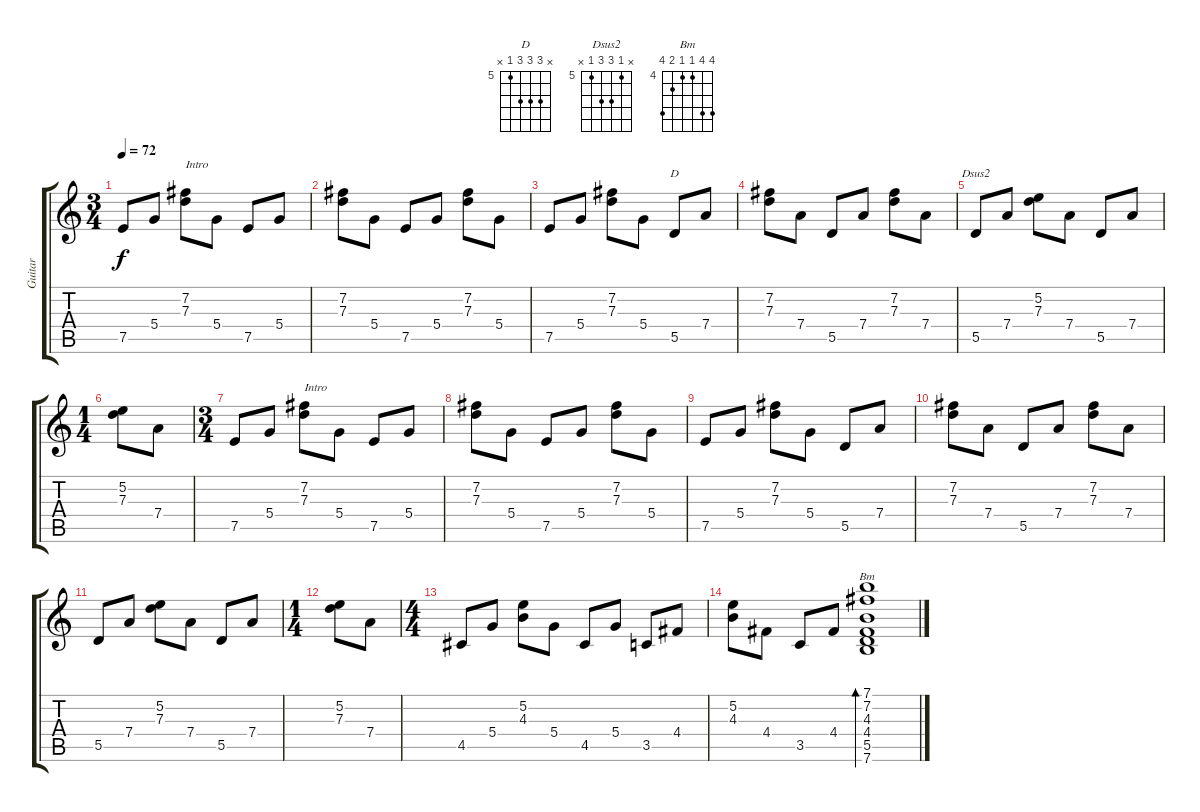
\track ("Guitar" "Guitar") {instrument acousticguitarnylon}
\staff {score tabs}
\tuning (E4 B3 G3 D3 A2 E2) {hide}
\chord ("D" x 7 7 7 5 x) {firstfret 5}
\chord ("Dsus2" x 5 7 7 5 x) {firstfret 5}
\chord ("Bm" 7 7 4 4 5 7) {firstfret 4}
\ts (3 4)
\tempo 72
\clef g2
\ks c
7.5.8{dy f} 5.4.8 (7.2 7.3).8{txt "Intro"} 5.4.8 7.5.8 5.4.8 |
(7.2 7.3).8 5.4.8 7.5.8 5.4.8 (7.2 7.3).8 5.4.8 |
7.5.8 5.4.8 (7.2 7.3).8 5.4.8 5.5.8{ch "D"} 7.4.8 |
(7.2 7.3).8 7.4.8 5.5.8 7.4.8 (7.2 7.3).8 7.4.8 |
5.5.8{ch "Dsus2"} 7.4.8 (5.2 7.3).8 7.4.8 5.5.8 7.4.8 |
\ts (1 4)
(5.2 7.3).8 7.4.8 |
\ts (3 4)
7.5.8 5.4.8 (7.2 7.3).8{txt "Intro"} 5.4.8 7.5.8 5.4.8 |
(7.2 7.3).8 5.4.8 7.5.8 5.4.8 (7.2 7.3).8 5.4.8 |
7.5.8 5.4.8 (7.2 7.3).8 5.4.8 5.5.8 7.4.8 |
(7.2 7.3).8 7.4.8 5.5.8 7.4.8 (7.2 7.3).8 7.4.8 |
5.5.8 7.4.8 (5.2 7.3).8 7.4.8 5.5.8 7.4.8 |
\ts (1 4)
(5.2 7.3).8 7.4.8 |
\ts (4 4)
4.5.8 5.4.8 (5.2 4.3).8 5.4.8 4.5.8 5.4.8 3.5.8 4.4.8 |
(5.2 4.3).8 4.4.8 3.5.8 4.4.8 (7.1 7.2 4.3 4.4 5.5 7.6).1{bd 480 ch "Bm"}
